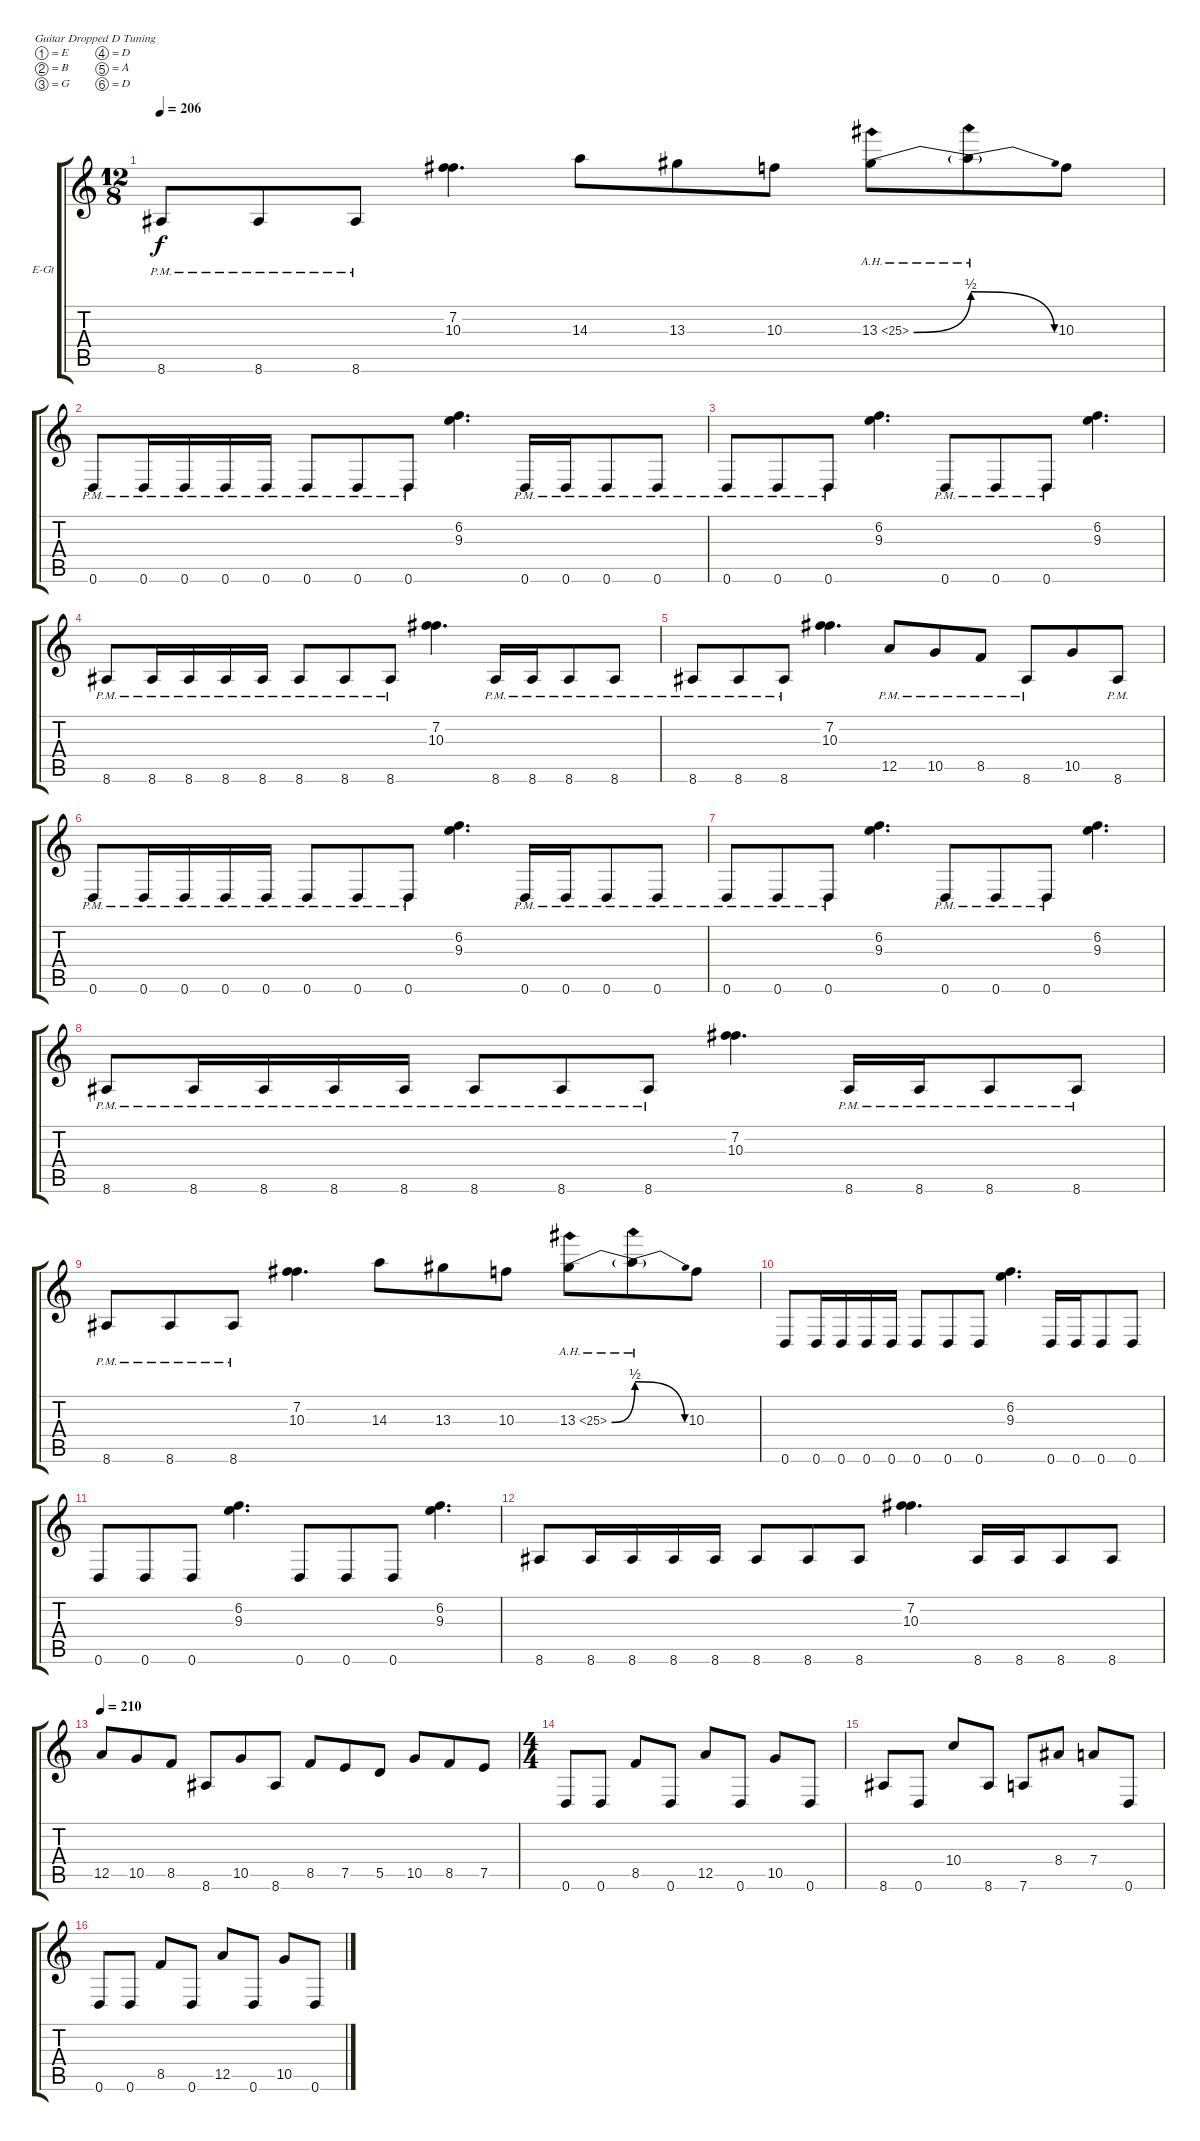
\bracketExtendMode groupsimilarinstruments
\firstSystemTrackNameOrientation horizontal
\otherSystemsTrackNameOrientation horizontal
\track ("Guitar" "E-Gt") {instrument overdrivenguitar}
\staff {score tabs}
\tuning (E4 B3 G3 D3 A2 D2)
\ts (12 8)
\tempo 206
\clef g2
\ks c
8.6{pm}.8{dy f} 8.6{pm}.8 8.6{pm}.8 (10.3 7.2).4{d} 14.3.8 13.3.8 10.3.8 13.3{be (bend 0 0 60 2) ah 12}.8 13.3{be (release 0 2 60 0) ah 12 t}.8 10.3.8 |
0.6{pm}.8 0.6{pm}.16 0.6{pm}.16 0.6{pm}.16 0.6{pm}.16 0.6{pm}.8 0.6{pm}.8 0.6{pm}.8 (9.3 6.2).4{d} 0.6{pm}.16 0.6{pm}.16 0.6{pm}.8 0.6{pm}.8 |
0.6{pm}.8 0.6{pm}.8 0.6{pm}.8 (9.3 6.2).4{d} 0.6{pm}.8 0.6{pm}.8 0.6{pm}.8 (9.3 6.2).4{d} |
8.6{pm}.8 8.6{pm}.16 8.6{pm}.16 8.6{pm}.16 8.6{pm}.16 8.6{pm}.8 8.6{pm}.8 8.6{pm}.8 (10.3 7.2).4{d} 8.6{pm}.16 8.6{pm}.16 8.6{pm}.8 8.6{pm}.8 |
8.6{pm}.8 8.6{pm}.8 8.6{pm}.8 (10.3 7.2).4{d} 12.5{pm}.8 10.5{pm}.8 8.5{pm}.8 8.6{pm}.8 10.5.8 8.6{pm}.8 |
0.6{pm}.8 0.6{pm}.16 0.6{pm}.16 0.6{pm}.16 0.6{pm}.16 0.6{pm}.8 0.6{pm}.8 0.6{pm}.8 (9.3 6.2).4{d} 0.6{pm}.16 0.6{pm}.16 0.6{pm}.8 0.6{pm}.8 |
0.6{pm}.8 0.6{pm}.8 0.6{pm}.8 (9.3 6.2).4{d} 0.6{pm}.8 0.6{pm}.8 0.6{pm}.8 (9.3 6.2).4{d} |
8.6{pm}.8 8.6{pm}.16 8.6{pm}.16 8.6{pm}.16 8.6{pm}.16 8.6{pm}.8 8.6{pm}.8 8.6{pm}.8 (10.3 7.2).4{d} 8.6{pm}.16 8.6{pm}.16 8.6{pm}.8 8.6{pm}.8 |
8.6{pm}.8 8.6{pm}.8 8.6{pm}.8 (10.3 7.2).4{d} 14.3.8 13.3.8 10.3.8 13.3{be (bend 0 0 60 2) ah 12}.8 13.3{be (release 0 2 60 0) ah 12 t}.8 10.3.8 |
0.6.8 0.6.16 0.6.16 0.6.16 0.6.16 0.6.8 0.6.8 0.6.8 (9.3 6.2).4{d} 0.6.16 0.6.16 0.6.8 0.6.8 |
0.6.8 0.6.8 0.6.8 (9.3 6.2).4{d} 0.6.8 0.6.8 0.6.8 (9.3 6.2).4{d} |
8.6.8 8.6.16 8.6.16 8.6.16 8.6.16 8.6.8 8.6.8 8.6.8 (10.3 7.2).4{d} 8.6.16 8.6.16 8.6.8 8.6.8 |
\tempo 210
12.5.8 10.5.8 8.5.8 8.6.8 10.5.8 8.6.8 8.5.8 7.5.8 5.5.8 10.5.8 8.5.8 7.5.8 |
\ts (4 4)
0.6.8 0.6.8 8.5.8 0.6.8 12.5.8 0.6.8 10.5.8 0.6.8 |
8.6.8 0.6.8 10.4.8 8.6.8 7.6.8 8.4.8 7.4.8 0.6.8 |
0.6.8 0.6.8 8.5.8 0.6.8 12.5.8 0.6.8 10.5.8 0.6.8
